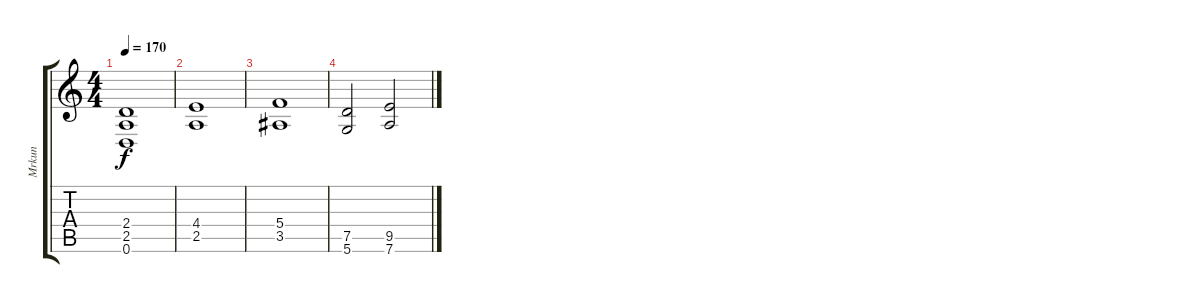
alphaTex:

\track ("Mrkun" "Mrkun") {instrument distortionguitar}
\staff {score tabs}
\tuning (D4 A3 F3 C3 G2 D2) {hide}
\ts (4 4)
\tempo 170
\clef g2
\ks c
(2.4 2.5 0.6).1{dy f} |
(4.4 2.5).1 |
(5.4 3.5).1 |
(7.5 5.6).2 (9.5 7.6).2
